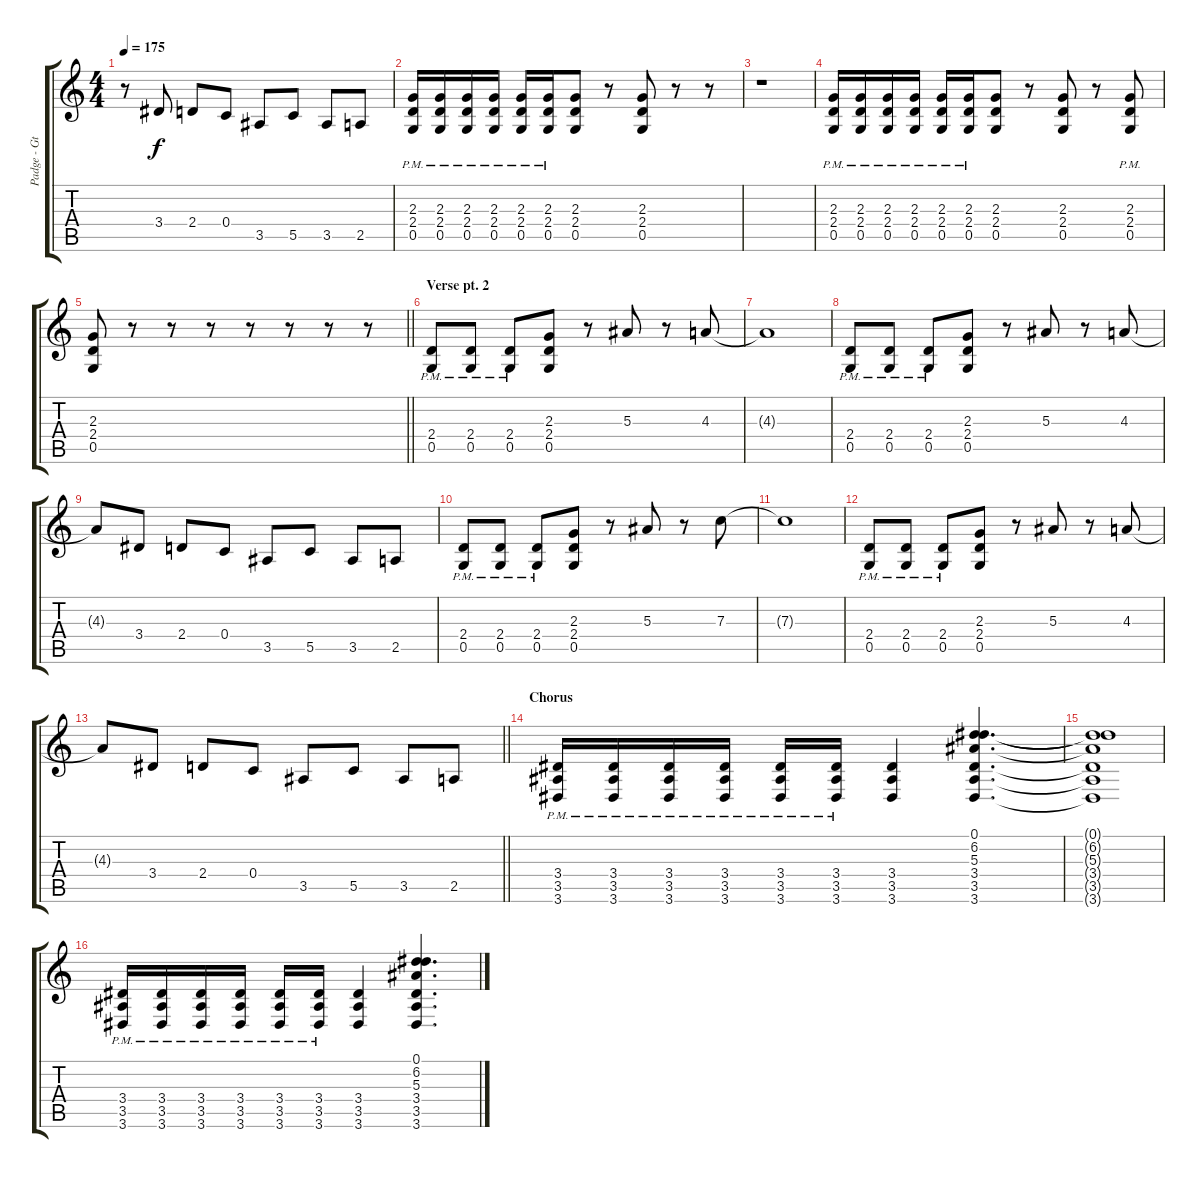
\track ("Padge - Gtr. 2" "Padge - Gt") {instrument overdrivenguitar}
\staff {score tabs}
\tuning (D4 A3 F3 C3 G2 C2) {hide}
\ts (4 4)
\tempo 175
\clef g2
\ks c
r.8{dy f} 3.4.8 2.4.8 0.4.8 3.5.8 5.5.8 3.5.8 2.5.8 |
(2.3{pm} 2.4{pm} 0.5{pm}).16 (2.3{pm} 2.4{pm} 0.5{pm}).16 (2.3{pm} 2.4{pm} 0.5{pm}).16 (2.3{pm} 2.4{pm} 0.5{pm}).16 (2.3{pm} 2.4{pm} 0.5{pm}).16 (2.3{pm} 2.4{pm} 0.5{pm}).16 (2.3 2.4 0.5).8 r.8 (2.3 2.4 0.5).8 r.8 r.8 |
r.1 |
(2.3{pm} 2.4{pm} 0.5{pm}).16 (2.3{pm} 2.4{pm} 0.5{pm}).16 (2.3{pm} 2.4{pm} 0.5{pm}).16 (2.3{pm} 2.4{pm} 0.5{pm}).16 (2.3{pm} 2.4{pm} 0.5{pm}).16 (2.3{pm} 2.4{pm} 0.5{pm}).16 (2.3 2.4 0.5).8 r.8 (2.3 2.4 0.5).8 r.8 (2.3{pm} 2.4{pm} 0.5{pm}).8 |
\barLineRight lightlight
(2.3 2.4 0.5).8 r.8 r.8 r.8 r.8 r.8 r.8 r.8 |
\section ("" "Verse pt. 2")
(2.4{pm} 0.5{pm}).8 (2.4{pm} 0.5{pm}).8 (2.4{pm} 0.5{pm}).8 (2.3 2.4 0.5).8 r.8 5.3.8 r.8 4.3.8 |
4.3{t}.1 |
(2.4{pm} 0.5{pm}).8 (2.4{pm} 0.5{pm}).8 (2.4{pm} 0.5{pm}).8 (2.3 2.4 0.5).8 r.8 5.3.8 r.8 4.3.8 |
4.3{t}.8 3.4.8 2.4.8 0.4.8 3.5.8 5.5.8 3.5.8 2.5.8 |
(2.4{pm} 0.5{pm}).8 (2.4{pm} 0.5{pm}).8 (2.4{pm} 0.5{pm}).8 (2.3 2.4 0.5).8 r.8 5.3.8 r.8 7.3.8 |
7.3{t}.1 |
(2.4{pm} 0.5{pm}).8 (2.4{pm} 0.5{pm}).8 (2.4{pm} 0.5{pm}).8 (2.3 2.4 0.5).8 r.8 5.3.8 r.8 4.3.8 |
\barLineRight lightlight
4.3{t}.8 3.4.8 2.4.8 0.4.8 3.5.8 5.5.8 3.5.8 2.5.8 |
\section ("" "Chorus")
(3.4{pm} 3.5{pm} 3.6{pm}).16 (3.4{pm} 3.5{pm} 3.6{pm}).16 (3.4{pm} 3.5{pm} 3.6{pm}).16 (3.4{pm} 3.5{pm} 3.6{pm}).16 (3.4{pm} 3.5{pm} 3.6{pm}).16 (3.4{pm} 3.5{pm} 3.6{pm}).16 (3.4 3.5 3.6).4 (0.1 6.2 5.3 3.4 3.5 3.6).4{d} |
(0.1{t} 6.2{t} 5.3{t} 3.4{t} 3.5{t} 3.6{t}).1 |
(3.4{pm} 3.5{pm} 3.6{pm}).16 (3.4{pm} 3.5{pm} 3.6{pm}).16 (3.4{pm} 3.5{pm} 3.6{pm}).16 (3.4{pm} 3.5{pm} 3.6{pm}).16 (3.4{pm} 3.5{pm} 3.6{pm}).16 (3.4{pm} 3.5{pm} 3.6{pm}).16 (3.4 3.5 3.6).4 (0.1 6.2 5.3 3.4 3.5 3.6).4{d}
